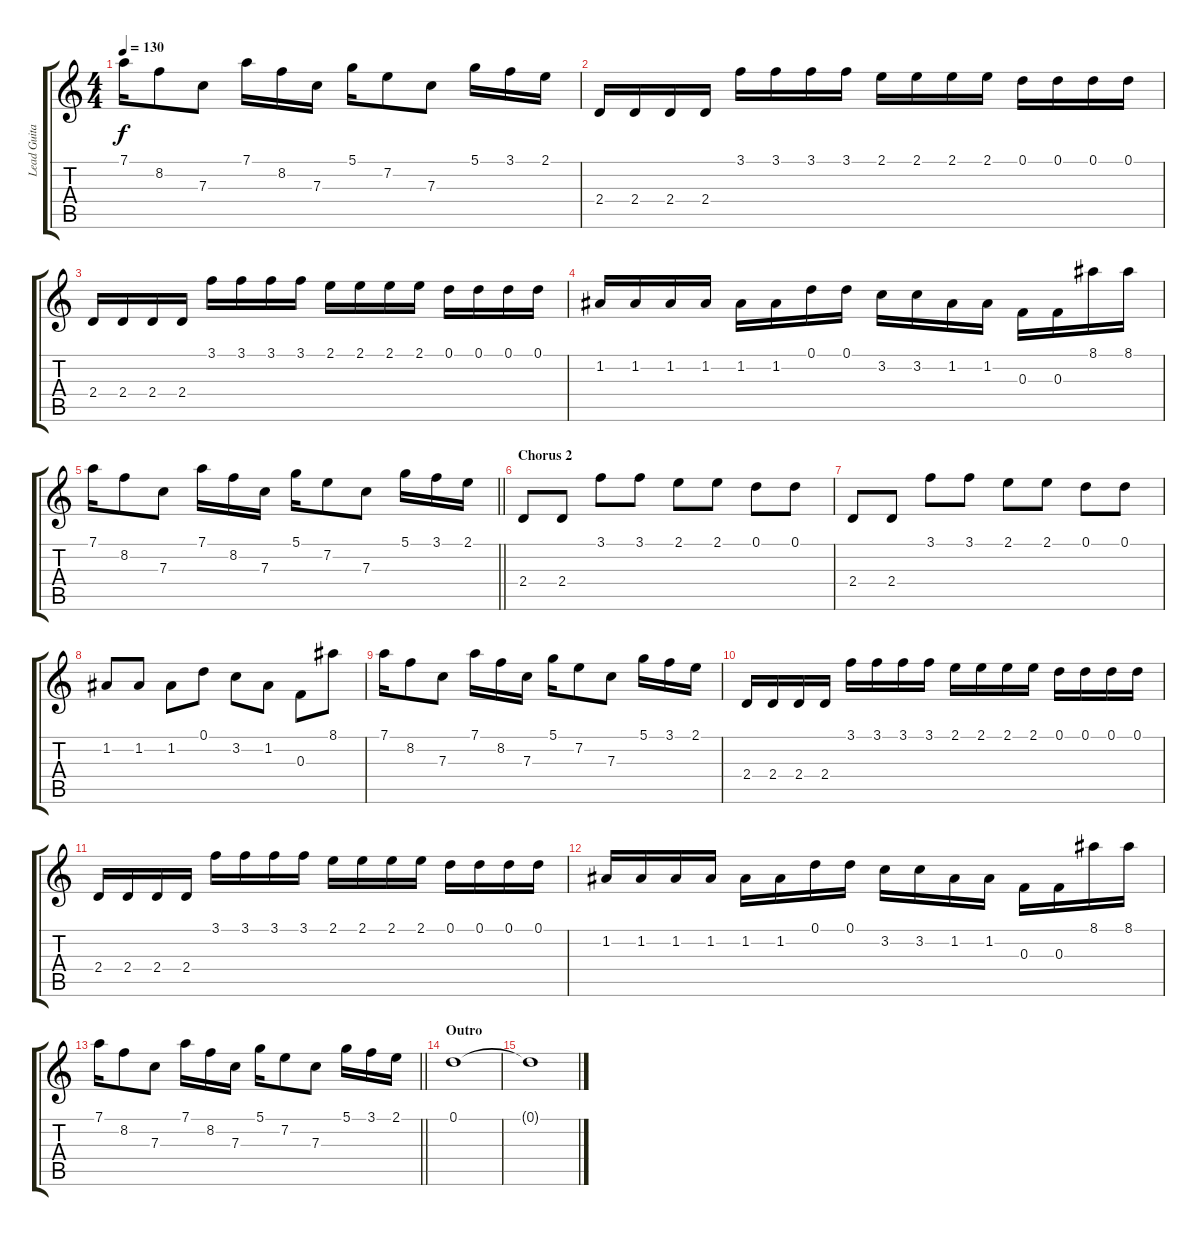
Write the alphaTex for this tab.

\track ("Lead Guitar (DER Armin)" "Lead Guita") {instrument distortionguitar}
\staff {score tabs}
\tuning (D4 A3 F3 C3 G2 C2) {hide}
\ts (4 4)
\tempo 130
\clef g2
\ks aminor
7.1.16{dy f} 8.2.8 7.3.8 7.1.16 8.2.16 7.3.16 5.1.16 7.2.8 7.3.8 5.1.16 3.1.16 2.1.16 |
2.4.16 2.4.16 2.4.16 2.4.16 3.1.16 3.1.16 3.1.16 3.1.16 2.1.16 2.1.16 2.1.16 2.1.16 0.1.16 0.1.16 0.1.16 0.1.16 |
2.4.16 2.4.16 2.4.16 2.4.16 3.1.16 3.1.16 3.1.16 3.1.16 2.1.16 2.1.16 2.1.16 2.1.16 0.1.16 0.1.16 0.1.16 0.1.16 |
1.2.16 1.2.16 1.2.16 1.2.16 1.2.16 1.2.16 0.1.16 0.1.16 3.2.16 3.2.16 1.2.16 1.2.16 0.3.16 0.3.16 8.1.16 8.1.16 |
\barLineRight lightlight
7.1.16 8.2.8 7.3.8 7.1.16 8.2.16 7.3.16 5.1.16 7.2.8 7.3.8 5.1.16 3.1.16 2.1.16 |
\section ("" "Chorus 2")
2.4.8 2.4.8 3.1.8 3.1.8 2.1.8 2.1.8 0.1.8 0.1.8 |
2.4.8 2.4.8 3.1.8 3.1.8 2.1.8 2.1.8 0.1.8 0.1.8 |
1.2.8 1.2.8 1.2.8 0.1.8 3.2.8 1.2.8 0.3.8 8.1.8 |
7.1.16 8.2.8 7.3.8 7.1.16 8.2.16 7.3.16 5.1.16 7.2.8 7.3.8 5.1.16 3.1.16 2.1.16 |
2.4.16 2.4.16 2.4.16 2.4.16 3.1.16 3.1.16 3.1.16 3.1.16 2.1.16 2.1.16 2.1.16 2.1.16 0.1.16 0.1.16 0.1.16 0.1.16 |
2.4.16 2.4.16 2.4.16 2.4.16 3.1.16 3.1.16 3.1.16 3.1.16 2.1.16 2.1.16 2.1.16 2.1.16 0.1.16 0.1.16 0.1.16 0.1.16 |
1.2.16 1.2.16 1.2.16 1.2.16 1.2.16 1.2.16 0.1.16 0.1.16 3.2.16 3.2.16 1.2.16 1.2.16 0.3.16 0.3.16 8.1.16 8.1.16 |
\barLineRight lightlight
7.1.16 8.2.8 7.3.8 7.1.16 8.2.16 7.3.16 5.1.16 7.2.8 7.3.8 5.1.16 3.1.16 2.1.16 |
\section ("" "Outro")
\ks c
0.1.1{volume 0} |
0.1{t}.1
